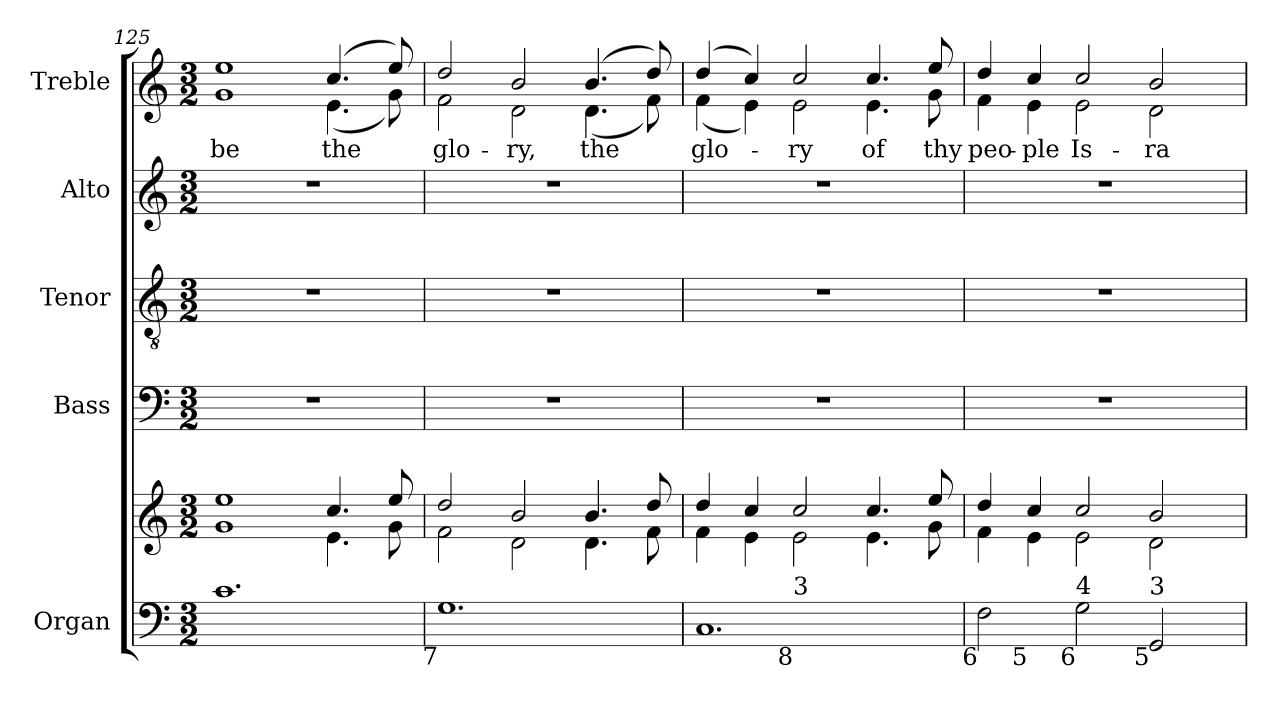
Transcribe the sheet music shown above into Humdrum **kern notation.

**kern	**kern	**kern	**kern	**kern	**kern	**text
*part5	*part5	*part4	*part3	*part2	*part1	*part1
*staff6	*staff5	*staff4	*staff3	*staff2	*staff1	*staff1
*I"Organ	*	*I"Bass	*I"Tenor	*I"Alto	*I"Treble	*
*I'Org.	*	*I'B.	*I'T.	*I'A.	*I'Tr.	*
*clefF4	*clefG2	*clefF4	*clefGv2	*clefG2	*clefG2	*
*	*	*	*ITrd7c12	*	*	*
*k[]	*k[]	*k[]	*k[]	*k[]	*k[]	*
*C:	*C:	*C:	*C:	*C:	*C:	*
*M3/2	*M3/2	*M3/2	*M3/2	*M3/2	*M3/2	*
=125	=125	=125	=125	=125	=125	=125
*	*^	*	*	*	*	*
!	!	!	!LO:N:vis=1	!LO:N:vis=1	!LO:N:vis=1	!	!
!	!	!	!	!	!	!	!LO:LY:b:color=#000000
*	*	*	*	*	*	*^	*
1.ci	1eei	1gi	1.r	1.r	1.r	1eei	1gi	be
!	!	!	!	!	!	!	!	!LO:LY:b:color=#000000
.	4.cci/	4.ei\	.	.	.	(4.cci/	(4.ei\	the
.	8eei/	8gi\	.	.	.	8eei/)	8gi\)	.
=126	=126	=126	=126	=126	=126	=126	=126	=126
!	!	!	!LO:N:vis=1	!LO:N:vis=1	!LO:N:vis=1	!	!	!
!LO:TX:b:rj:t=7	!	!	!	!	!	!	!	!
!	!	!	!	!	!	!	!	!LO:LY:b:color=#000000
1.Gi	2ddi/	2fi\	1.r	1.r	1.r	2ddi/	2fi\	glo-
!	!	!	!	!	!	!	!	!LO:LY:b:color=#000000
.	2bi/	2di\	.	.	.	2bi/	2di\	-ry,
!	!	!	!	!	!	!	!	!LO:LY:b:color=#000000
.	4.bi/	4.di\	.	.	.	(4.bi/	(4.di\	the
.	8ddi/	8fi\	.	.	.	8ddi/)	8fi\)	.
=127	=127	=127	=127	=127	=127	=127	=127	=127
!	!	!	!LO:N:vis=1	!LO:N:vis=1	!LO:N:vis=1	!	!	!
!LO:TX:b:rj:t=9	!	!	!	!	!	!	!	!
!LO:TX:t=4	!	!	!	!	!	!	!	!
!	!	!	!	!	!	!	!	!LO:LY:b:color=#000000
*^	*	*	*	*	*	*	*	*
1.Ci	2ryy	4ddi/	4fi\	1.r	1.r	1.r	(4ddi/	(4fi\	glo-
.	.	4cci/	4ei\	.	.	.	4cci/)	4ei\)	.
!	!LO:TX:b:rj:t=8	!	!	!	!	!	!	!	!
!	!LO:TX:t=3	!	!	!	!	!	!	!	!
!	!	!	!	!	!	!	!	!	!LO:LY:b:color=#000000
.	1ryy	2cci/	2ei\	.	.	.	2cci/	2ei\	-ry
!	!	!	!	!	!	!	!	!	!LO:LY:b:color=#000000
.	.	4.cci/	4.ei\	.	.	.	4.cci/	4.ei\	of
!	!	!	!	!	!	!	!	!	!LO:LY:b:color=#000000
.	.	8eei/	8gi\	.	.	.	8eei/	8gi\	thy
=128	=128	=128	=128	=128	=128	=128	=128	=128	=128
!	!	!	!	!LO:N:vis=1	!LO:N:vis=1	!LO:N:vis=1	!	!	!
!LO:TX:b:rj:t=6	!	!	!	!	!	!	!	!	!
!	!	!	!	!	!	!	!	!	!LO:LY:b:color=#000000
2Fi\	4ryy	4ddi/	4fi\	1.r	1.r	1.r	4ddi/	4fi\	peo-
!	!LO:TX:b:rj:t=5	!	!	!	!	!	!	!	!
!	!	!	!	!	!	!	!	!	!LO:LY:b:color=#000000
.	1ryy	4cci/	4ei\	.	.	.	4cci/	4ei\	-ple
!LO:TX:b:rj:t=6	!	!	!	!	!	!	!	!	!
!LO:TX:t=4	!	!	!	!	!	!	!	!	!
!	!	!	!	!	!	!	!	!	!LO:LY:b:color=#000000
2Gi\	.	2cci/	2ei\	.	.	.	2cci/	2ei\	Is-
!LO:TX:b:rj:t=5	!	!	!	!	!	!	!	!	!
!LO:TX:t=3	!	!	!	!	!	!	!	!	!
!	!	!	!	!	!	!	!	!	!LO:LY:b:color=#000000
2GGi/	.	2bi/	2di\	.	.	.	2bi/	2di\	-ra-
.	4ryy	.	.	.	.	.	.	.	.
*v	*v	*	*	*	*	*	*v	*v	*
*	*v	*v	*	*	*	*	*
=	=	=	=	=	=	=
*-	*-	*-	*-	*-	*-	*-
